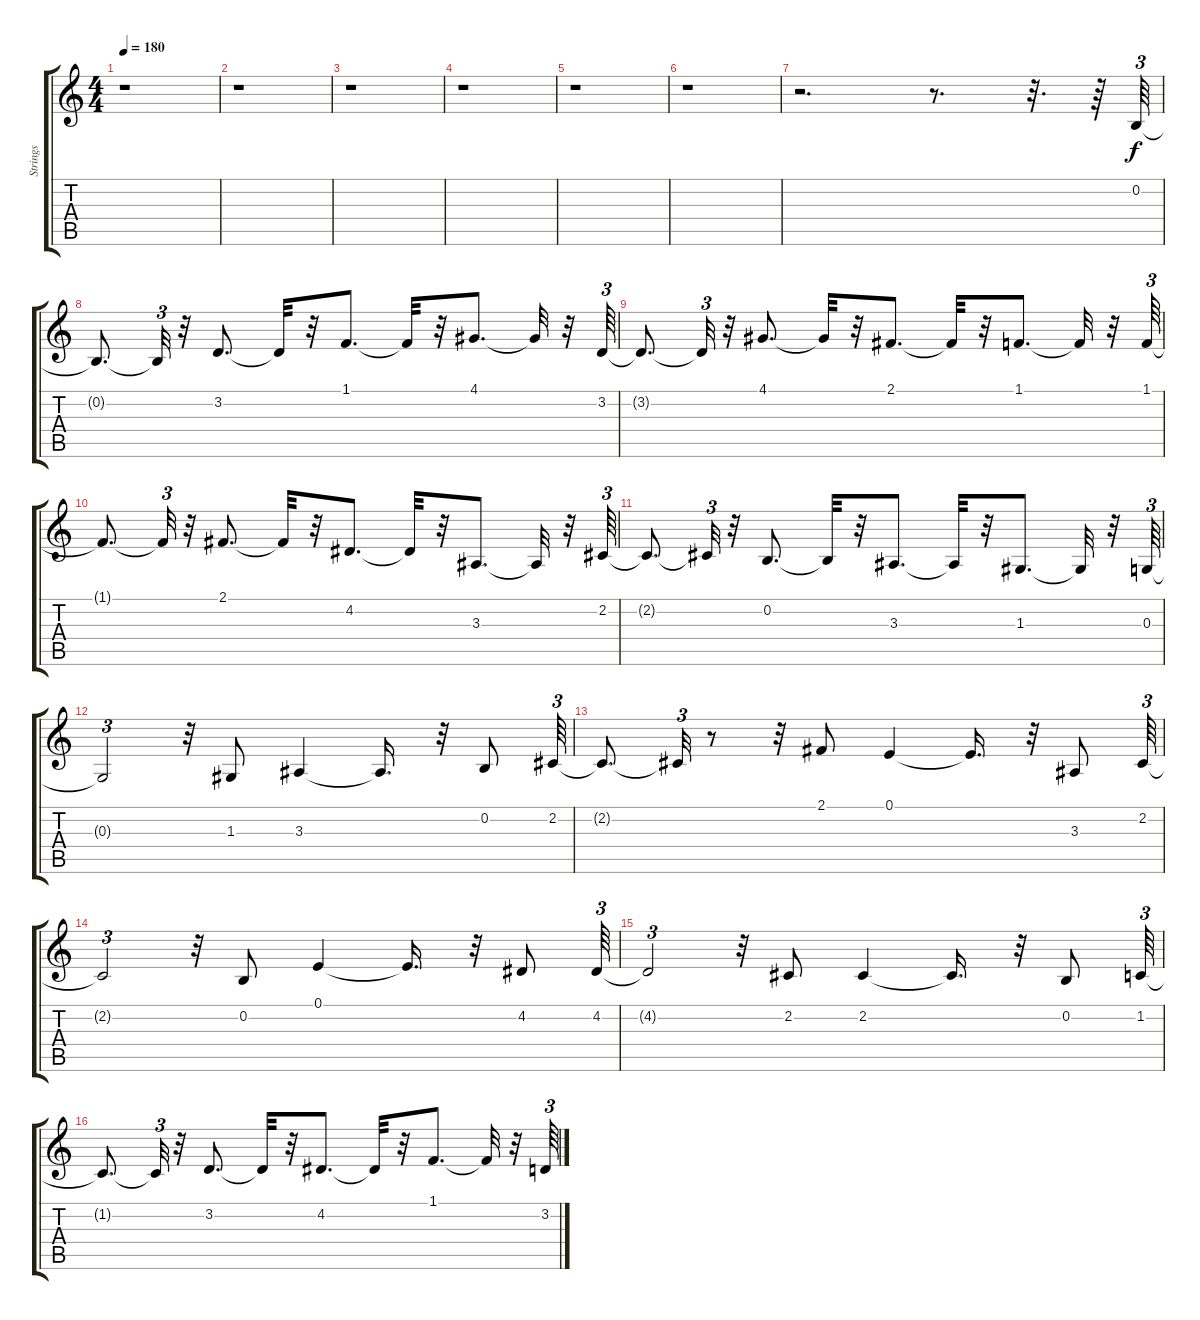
\track ("Strings" "Strings") {instrument stringensemble1}
\staff {score tabs}
\tuning (E4 B3 G3 D3 A2 E2) {hide}
\ts (4 4)
\tempo 180
\clef g2
\ks c
r.1{dy f} |
r.1 |
r.1 |
r.1 |
r.1 |
r.1 |
r.2{d} r.8{d} r.32{d} r.64 0.2.64{tu (3 2) volume 14} |
0.2{t}.8{d} 0.2{t}.32{tu (3 2)} r.32 3.2.8{d} 3.2{t}.32 r.32 1.1.8{d} 1.1{t}.32 r.32 4.1.8{d} 4.1{t}.32 r.32 3.2.64{tu (3 2)} |
3.2{t}.8{d} 3.2{t}.32{tu (3 2)} r.32 4.1.8{d} 4.1{t}.32 r.32 2.1.8{d} 2.1{t}.32 r.32 1.1.8{d} 1.1{t}.32 r.32 1.1.64{tu (3 2)} |
1.1{t}.8{d} 1.1{t}.32{tu (3 2)} r.32 2.1.8{d} 2.1{t}.32 r.32 4.2.8{d} 4.2{t}.32 r.32 3.3.8{d} 3.3{t}.32 r.32 2.2.64{tu (3 2)} |
2.2{t}.8{d} 2.2{t}.32{tu (3 2)} r.32 0.2.8{d} 0.2{t}.32 r.32 3.3.8{d} 3.3{t}.32 r.32 1.3.8{d} 1.3{t}.32 r.32 0.3.64{tu (3 2)} |
0.3{t}.2{tu (3 2)} r.32 1.3.8 3.3.4 3.3{t}.16{d} r.32 0.2.8 2.2.64{tu (3 2)} |
2.2{t}.8{d} 2.2{t}.32{tu (3 2)} r.8 r.32 2.1.8 0.1.4 0.1{t}.16{d} r.32 3.3.8 2.2.64{tu (3 2)} |
2.2{t}.2{tu (3 2)} r.32 0.2.8 0.1.4 0.1{t}.16{d} r.32 4.2.8 4.2.64{tu (3 2)} |
4.2{t}.2{tu (3 2)} r.32 2.2.8 2.2.4 2.2{t}.16{d} r.32 0.2.8 1.2.64{tu (3 2)} |
1.2{t}.8{d} 1.2{t}.32{tu (3 2)} r.32 3.2.8{d} 3.2{t}.32 r.32 4.2.8{d} 4.2{t}.32 r.32 1.1.8{d} 1.1{t}.32 r.32 3.2.64{tu (3 2)}
